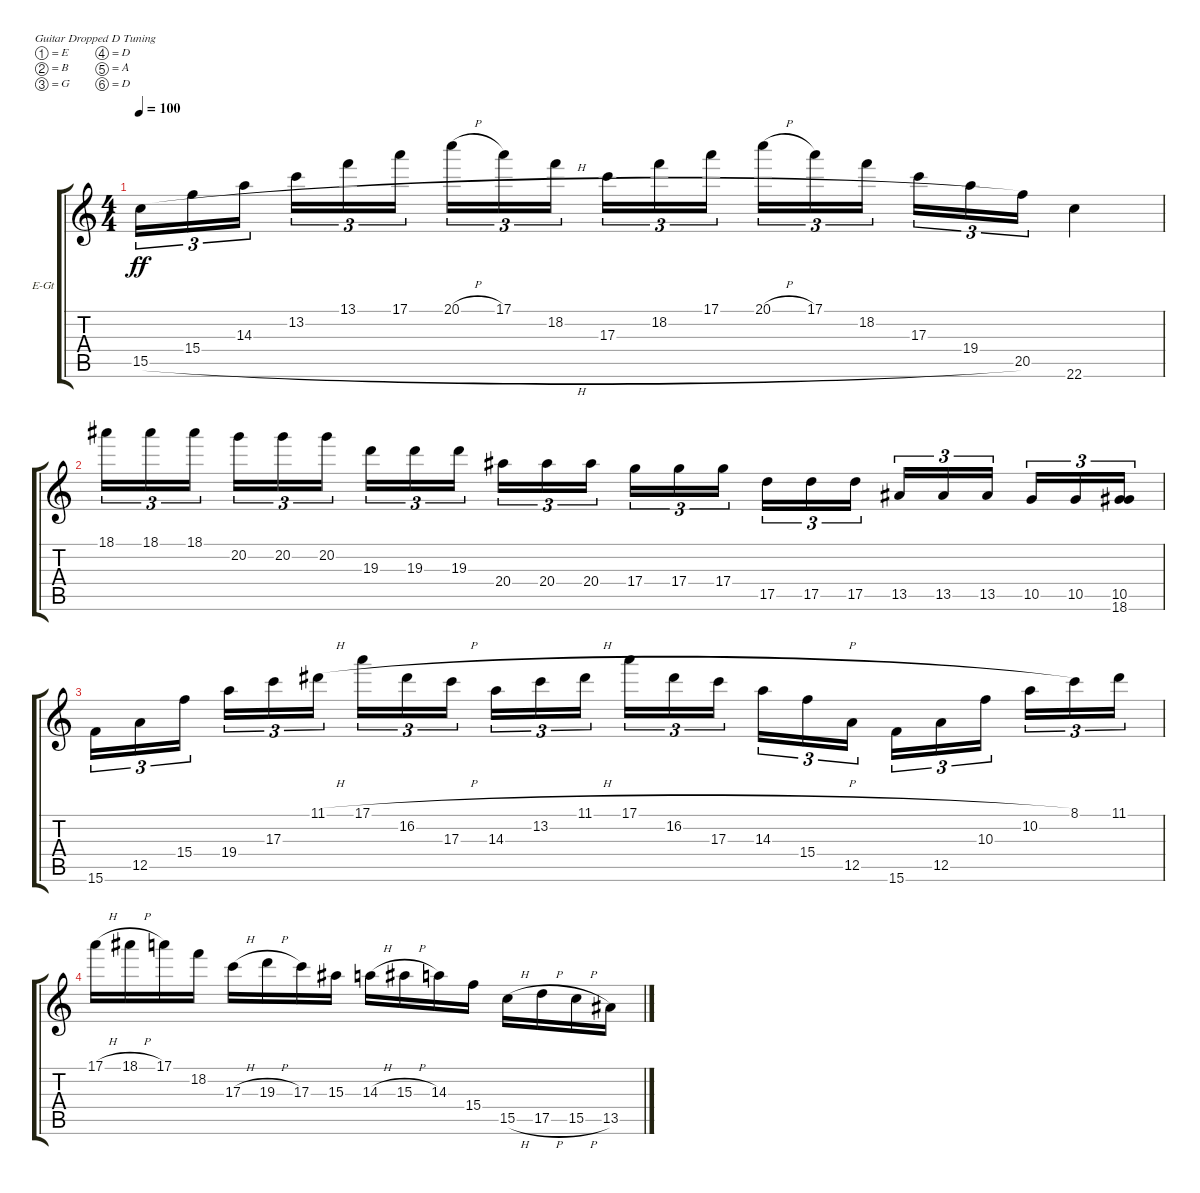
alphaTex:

\bracketExtendMode groupsimilarinstruments
\firstSystemTrackNameOrientation horizontal
\otherSystemsTrackNameOrientation horizontal
\track ("Paul" "E-Gt") {instrument distortionguitar}
\staff {score tabs}
\tuning (E4 B3 G3 D3 A2 D2)
\ts (4 4)
\tempo 100
\clef g2
\ks c
15.5{h}.16{tu (3 2) dy ff} 15.4.16{tu (3 2)} 14.3.16{tu (3 2)} 13.2.16{tu (3 2)} 13.1.16{tu (3 2)} 17.1.16{tu (3 2)} 20.1{h}.16{tu (3 2)} 17.1.16{tu (3 2)} 18.2.16{tu (3 2)} 17.3.16{tu (3 2)} 18.2.16{tu (3 2)} 17.1.16{tu (3 2)} 20.1{h}.16{tu (3 2)} 17.1.16{tu (3 2)} 18.2.16{tu (3 2)} 17.3.16{tu (3 2)} 19.4.16{tu (3 2)} 20.5.16{tu (3 2)} 22.6.4 |
18.1.16{tu (3 2)} 18.1.16{tu (3 2)} 18.1.16{tu (3 2)} 20.2.16{tu (3 2)} 20.2.16{tu (3 2)} 20.2.16{tu (3 2)} 19.3.16{tu (3 2)} 19.3.16{tu (3 2)} 19.3.16{tu (3 2)} 20.4.16{tu (3 2)} 20.4.16{tu (3 2)} 20.4.16{tu (3 2)} 17.4.16{tu (3 2)} 17.4.16{tu (3 2)} 17.4.16{tu (3 2)} 17.5.16{tu (3 2)} 17.5.16{tu (3 2)} 17.5.16{tu (3 2)} 13.5.16{tu (3 2)} 13.5.16{tu (3 2)} 13.5.16{tu (3 2)} 10.5.16{tu (3 2)} 10.5.16{tu (3 2)} (10.5 18.6).16{tu (3 2)} |
15.6.16{tu (3 2)} 12.5.16{tu (3 2)} 15.4.16{tu (3 2)} 19.4.16{tu (3 2)} 17.3.16{tu (3 2)} 11.1{h}.16{tu (3 2)} 17.1{h}.16{tu (3 2)} 16.2.16{tu (3 2)} 17.3.16{tu (3 2)} 14.3.16{tu (3 2)} 13.2.16{tu (3 2)} 11.1{h}.16{tu (3 2)} 17.1{h}.16{tu (3 2)} 16.2.16{tu (3 2)} 17.3.16{tu (3 2)} 14.3.16{tu (3 2)} 15.4.16{tu (3 2)} 12.5.16{tu (3 2)} 15.6.16{tu (3 2)} 12.5.16{tu (3 2)} 10.3.16{tu (3 2)} 10.2.16{tu (3 2)} 8.1.16{tu (3 2)} 11.1.16{tu (3 2)} |
17.1{h}.16 18.1{h}.16 17.1.16 18.2.16 17.3{h}.16 19.3{h}.16 17.3.16 15.3.16 14.3{h}.16 15.3{h}.16 14.3.16 15.4.16 15.5{h}.16 17.5{h}.16 15.5{h}.16 13.5.16
